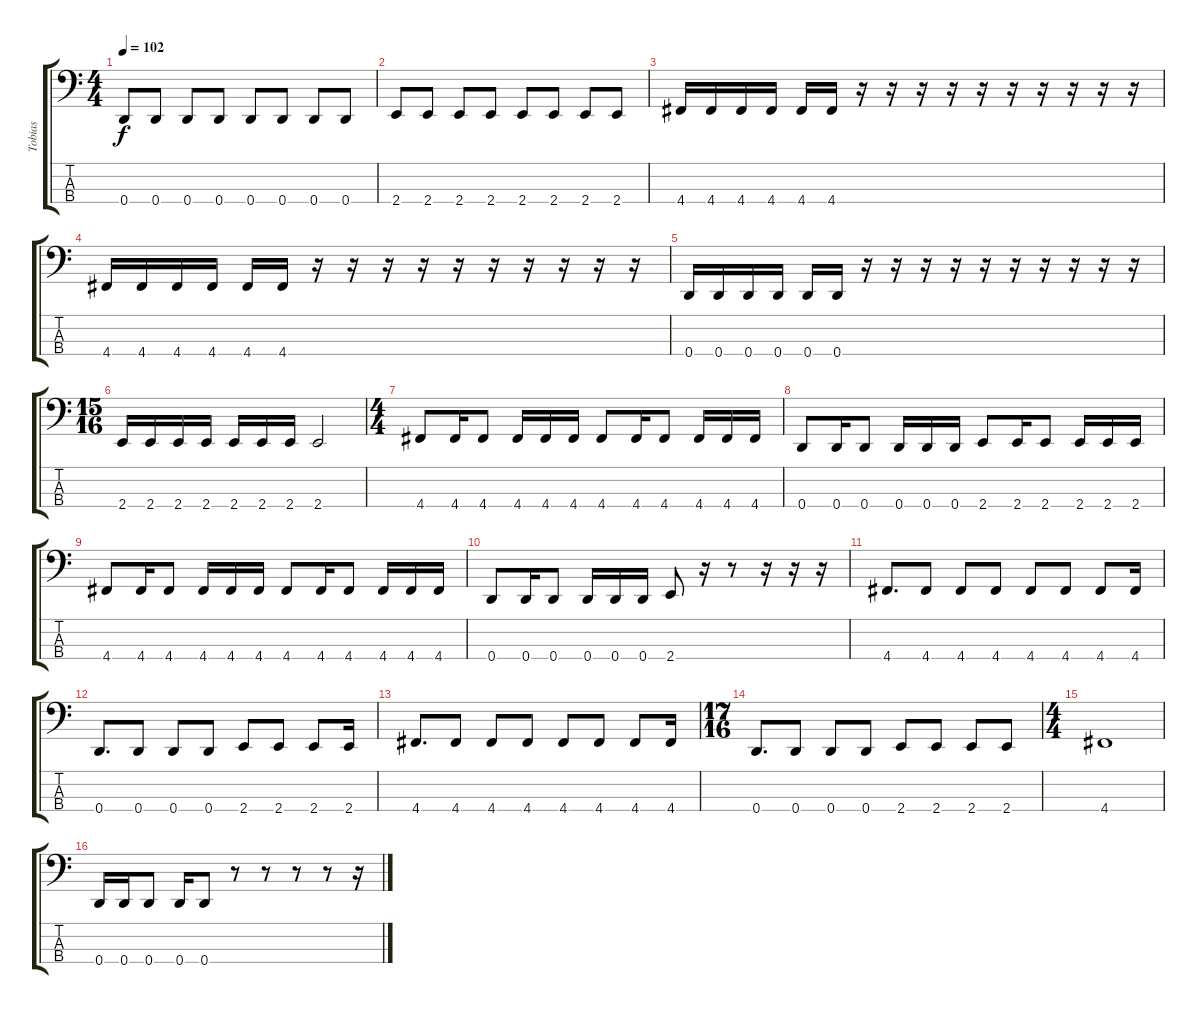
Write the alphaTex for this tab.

\track ("Tobias" "Tobias") {instrument electricbasspick}
\staff {score tabs}
\tuning (G2 D2 A1 D1) {hide}
\ts (4 4)
\tempo 102
\clef f4
\ks c
0.4.8{dy f} 0.4.8 0.4.8 0.4.8 0.4.8 0.4.8 0.4.8 0.4.8 |
2.4.8 2.4.8 2.4.8 2.4.8 2.4.8 2.4.8 2.4.8 2.4.8 |
4.4.16 4.4.16 4.4.16 4.4.16 4.4.16 4.4.16 r.16 r.16 r.16 r.16 r.16 r.16 r.16 r.16 r.16 r.16 |
4.4.16 4.4.16 4.4.16 4.4.16 4.4.16 4.4.16 r.16 r.16 r.16 r.16 r.16 r.16 r.16 r.16 r.16 r.16 |
0.4.16 0.4.16 0.4.16 0.4.16 0.4.16 0.4.16 r.16 r.16 r.16 r.16 r.16 r.16 r.16 r.16 r.16 r.16 |
\ts (15 16)
2.4.16 2.4.16 2.4.16 2.4.16 2.4.16 2.4.16 2.4.16 2.4.2 |
\ts (4 4)
4.4.8 4.4.16 4.4.8 4.4.16 4.4.16 4.4.16 4.4.8 4.4.16 4.4.8 4.4.16 4.4.16 4.4.16 |
0.4.8 0.4.16 0.4.8 0.4.16 0.4.16 0.4.16 2.4.8 2.4.16 2.4.8 2.4.16 2.4.16 2.4.16 |
4.4.8 4.4.16 4.4.8 4.4.16 4.4.16 4.4.16 4.4.8 4.4.16 4.4.8 4.4.16 4.4.16 4.4.16 |
0.4.8 0.4.16 0.4.8 0.4.16 0.4.16 0.4.16 2.4.8 r.16 r.8 r.16 r.16 r.16 |
4.4.8{d} 4.4.8 4.4.8 4.4.8 4.4.8 4.4.8 4.4.8 4.4.16 |
0.4.8{d} 0.4.8 0.4.8 0.4.8 2.4.8 2.4.8 2.4.8 2.4.16 |
4.4.8{d} 4.4.8 4.4.8 4.4.8 4.4.8 4.4.8 4.4.8 4.4.16 |
\ts (17 16)
0.4.8{d} 0.4.8 0.4.8 0.4.8 2.4.8 2.4.8 2.4.8 2.4.8 |
\ts (4 4)
4.4.1 |
0.4.16 0.4.16 0.4.8 0.4.16 0.4.8 r.8 r.8 r.8 r.8 r.16
